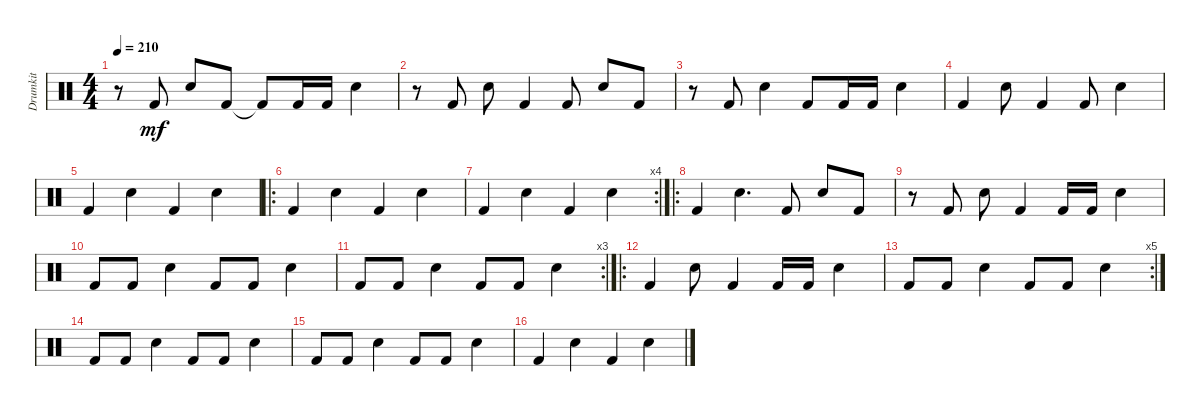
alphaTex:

\track ("Drumkit" "Drumkit") {instrument percussion}
\staff {score}
\articulation defaults
\ts (4 4)
\tempo 210
\clef neutral
\ks c
r.8{dy mf} "Kick (hit) 2".8 "Snare (hit) 2".8 "Kick (hit) 2".8 "Kick (hit) 2"{t}.8 "Kick (hit) 2".16 "Kick (hit) 2".16 "Snare (hit) 2".4 |
r.8 "Kick (hit) 2".8 "Snare (hit) 2".8 "Kick (hit) 2".4 "Kick (hit) 2".8 "Snare (hit) 2".8 "Kick (hit) 2".8 |
r.8 "Kick (hit) 2".8 "Snare (hit) 2".4 "Kick (hit) 2".8 "Kick (hit) 2".16 "Kick (hit) 2".16 "Snare (hit) 2".4 |
"Kick (hit) 2".4 "Snare (hit) 2".8 "Kick (hit) 2".4 "Kick (hit) 2".8 "Snare (hit) 2".4 |
"Kick (hit) 2".4 "Snare (hit) 2".4 "Kick (hit) 2".4 "Snare (hit) 2".4 |
\ro "Kick (hit) 2".4 "Snare (hit) 2".4 "Kick (hit) 2".4 "Snare (hit) 2".4
|
\rc 4 "Kick (hit) 2".4 "Snare (hit) 2".4 "Kick (hit) 2".4 "Snare (hit) 2".4
|
\ro "Kick (hit) 2".4 "Snare (hit) 2".4{d} "Kick (hit) 2".8 "Snare (hit) 2".8 "Kick (hit) 2".8
|
r.8 "Kick (hit) 2".8 "Snare (hit) 2".8 "Kick (hit) 2".4 "Kick (hit) 2".16 "Kick (hit) 2".16 "Snare (hit) 2".4 |
"Kick (hit) 2".8 "Kick (hit) 2".8 "Snare (hit) 2".4 "Kick (hit) 2".8 "Kick (hit) 2".8 "Snare (hit) 2".4 |
\rc 3 "Kick (hit) 2".8 "Kick (hit) 2".8 "Snare (hit) 2".4 "Kick (hit) 2".8 "Kick (hit) 2".8 "Snare (hit) 2".4
|
\ro "Kick (hit) 2".4 "Snare (hit) 2".8 "Kick (hit) 2".4 "Kick (hit) 2".16 "Kick (hit) 2".16 "Snare (hit) 2".4
|
\rc 5 "Kick (hit) 2".8 "Kick (hit) 2".8 "Snare (hit) 2".4 "Kick (hit) 2".8 "Kick (hit) 2".8 "Snare (hit) 2".4
|
"Kick (hit) 2".8 "Kick (hit) 2".8 "Snare (hit) 2".4 "Kick (hit) 2".8 "Kick (hit) 2".8 "Snare (hit) 2".4 |
"Kick (hit) 2".8 "Kick (hit) 2".8 "Snare (hit) 2".4 "Kick (hit) 2".8 "Kick (hit) 2".8 "Snare (hit) 2".4 |
"Kick (hit) 2".4 "Snare (hit) 2".4 "Kick (hit) 2".4 "Snare (hit) 2".4
